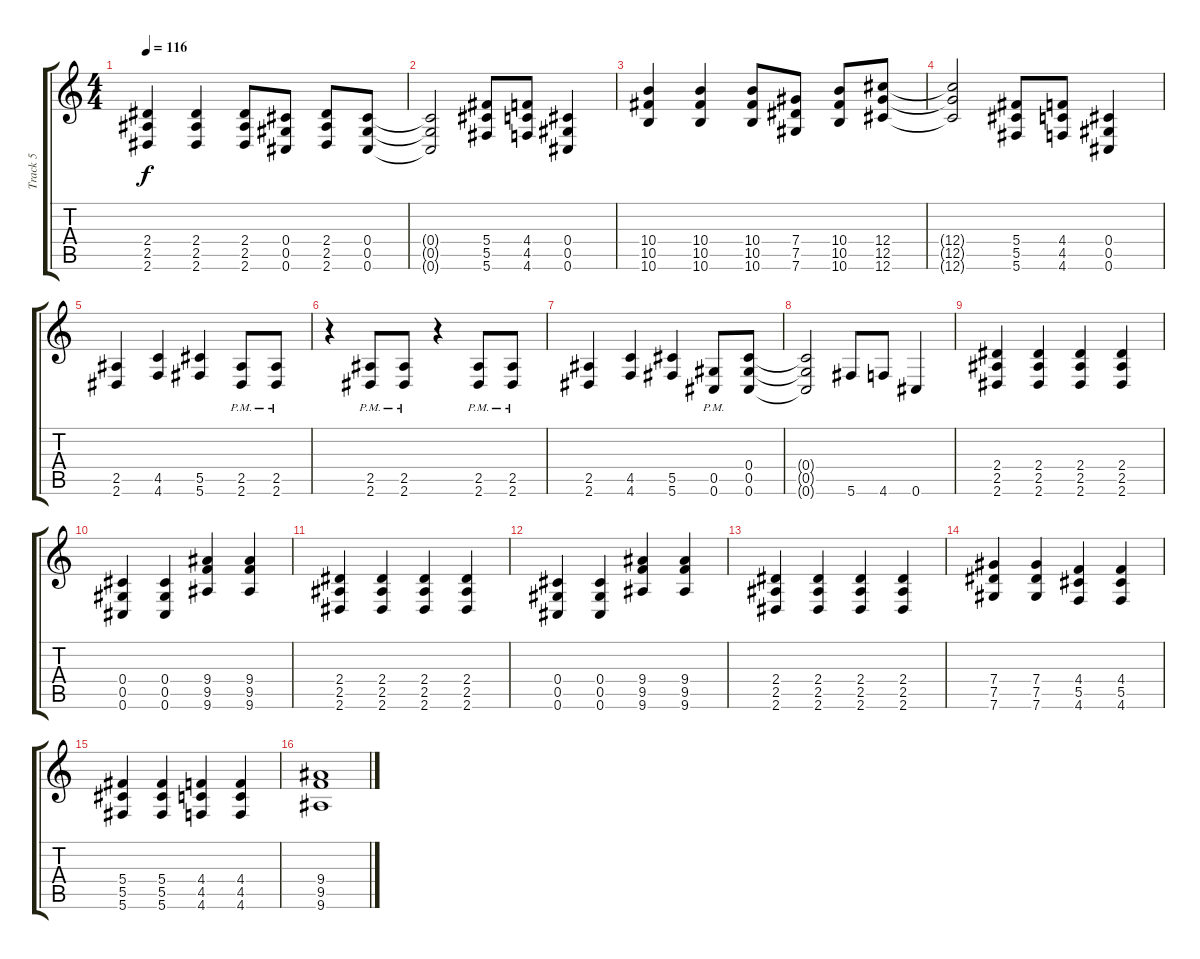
\track ("Track 5" "Track 5") {instrument distortionguitar}
\staff {score tabs}
\tuning (Eb4 Bb3 Gb3 Db3 Ab2 Db2) {hide}
\ts (4 4)
\tempo 116
\clef g2
\ks c
(2.4 2.5 2.6).4{dy f} (2.4 2.5 2.6).4 (2.4 2.5 2.6).8 (0.4 0.5 0.6).8 (2.4 2.5 2.6).8 (0.4 0.5 0.6).8 |
(0.4{t} 0.5{t} 0.6{t}).2 (5.4 5.5 5.6).8 (4.4 4.5 4.6).8 (0.4 0.5 0.6).4 |
(10.4 10.5 10.6).4 (10.4 10.5 10.6).4 (10.4 10.5 10.6).8 (7.4 7.5 7.6).8 (10.4 10.5 10.6).8 (12.4 12.5 12.6).8 |
(12.4{t} 12.5{t} 12.6{t}).2 (5.4 5.5 5.6).8 (4.4 4.5 4.6).8 (0.4 0.5 0.6).4 |
(2.5 2.6).4 (4.5 4.6).4 (5.5 5.6).4 (2.5{pm} 2.6{pm}).8 (2.5{pm} 2.6{pm}).8 |
r.4 (2.5{pm} 2.6{pm}).8 (2.5{pm} 2.6{pm}).8 r.4 (2.5{pm} 2.6{pm}).8 (2.5{pm} 2.6{pm}).8 |
(2.5 2.6).4 (4.5 4.6).4 (5.5 5.6).4 (0.5{pm} 0.6{pm}).8 (0.4 0.5 0.6).8 |
(0.4{t} 0.5{t} 0.6{t}).2 5.6.8 4.6.8 0.6.4 |
(2.4 2.5 2.6).4 (2.4 2.5 2.6).4 (2.4 2.5 2.6).4 (2.4 2.5 2.6).4 |
(0.4 0.5 0.6).4 (0.4 0.5 0.6).4 (9.4 9.5 9.6).4 (9.4 9.5 9.6).4 |
(2.4 2.5 2.6).4 (2.4 2.5 2.6).4 (2.4 2.5 2.6).4 (2.4 2.5 2.6).4 |
(0.4 0.5 0.6).4 (0.4 0.5 0.6).4 (9.4 9.5 9.6).4 (9.4 9.5 9.6).4 |
(2.4 2.5 2.6).4 (2.4 2.5 2.6).4 (2.4 2.5 2.6).4 (2.4 2.5 2.6).4 |
(7.4 7.5 7.6).4 (7.4 7.5 7.6).4 (4.4 5.5 4.6).4 (4.4 5.5 4.6).4 |
(5.4 5.5 5.6).4 (5.4 5.5 5.6).4 (4.4 4.5 4.6).4 (4.4 4.5 4.6).4 |
(9.4 9.5 9.6).1
